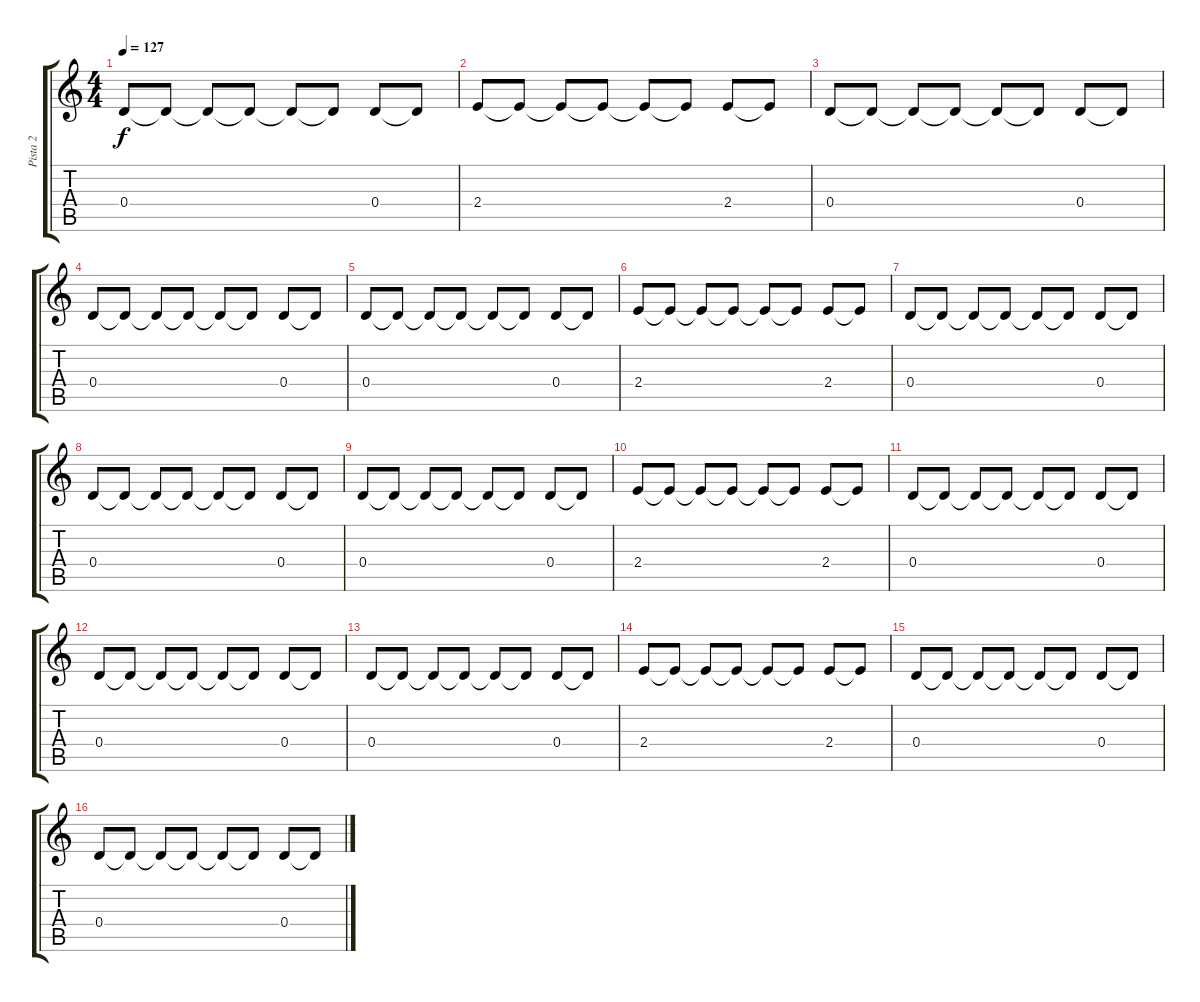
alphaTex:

\track ("Pista 2" "Pista 2") {instrument electricguitarjazz}
\staff {score tabs}
\tuning (E4 B3 G3 D3 A2 D2) {hide}
\ts (4 4)
\tempo 127
\clef g2
\ks c
0.4.8{dy f} 0.4{t}.8 0.4{t}.8 0.4{t}.8 0.4{t}.8 0.4{t}.8 0.4.8 0.4{t}.8 |
2.4.8 2.4{t}.8 2.4{t}.8 2.4{t}.8 2.4{t}.8 2.4{t}.8 2.4.8 2.4{t}.8 |
0.4.8 0.4{t}.8 0.4{t}.8 0.4{t}.8 0.4{t}.8 0.4{t}.8 0.4.8 0.4{t}.8 |
0.4.8 0.4{t}.8 0.4{t}.8 0.4{t}.8 0.4{t}.8 0.4{t}.8 0.4.8 0.4{t}.8 |
0.4.8 0.4{t}.8 0.4{t}.8 0.4{t}.8 0.4{t}.8 0.4{t}.8 0.4.8 0.4{t}.8 |
2.4.8 2.4{t}.8 2.4{t}.8 2.4{t}.8 2.4{t}.8 2.4{t}.8 2.4.8 2.4{t}.8 |
0.4.8 0.4{t}.8 0.4{t}.8 0.4{t}.8 0.4{t}.8 0.4{t}.8 0.4.8 0.4{t}.8 |
0.4.8 0.4{t}.8 0.4{t}.8 0.4{t}.8 0.4{t}.8 0.4{t}.8 0.4.8 0.4{t}.8 |
0.4.8 0.4{t}.8 0.4{t}.8 0.4{t}.8 0.4{t}.8 0.4{t}.8 0.4.8 0.4{t}.8 |
2.4.8 2.4{t}.8 2.4{t}.8 2.4{t}.8 2.4{t}.8 2.4{t}.8 2.4.8 2.4{t}.8 |
0.4.8 0.4{t}.8 0.4{t}.8 0.4{t}.8 0.4{t}.8 0.4{t}.8 0.4.8 0.4{t}.8 |
0.4.8 0.4{t}.8 0.4{t}.8 0.4{t}.8 0.4{t}.8 0.4{t}.8 0.4.8 0.4{t}.8 |
0.4.8 0.4{t}.8 0.4{t}.8 0.4{t}.8 0.4{t}.8 0.4{t}.8 0.4.8 0.4{t}.8 |
2.4.8 2.4{t}.8 2.4{t}.8 2.4{t}.8 2.4{t}.8 2.4{t}.8 2.4.8 2.4{t}.8 |
0.4.8 0.4{t}.8 0.4{t}.8 0.4{t}.8 0.4{t}.8 0.4{t}.8 0.4.8 0.4{t}.8 |
0.4.8 0.4{t}.8 0.4{t}.8 0.4{t}.8 0.4{t}.8 0.4{t}.8 0.4.8 0.4{t}.8
